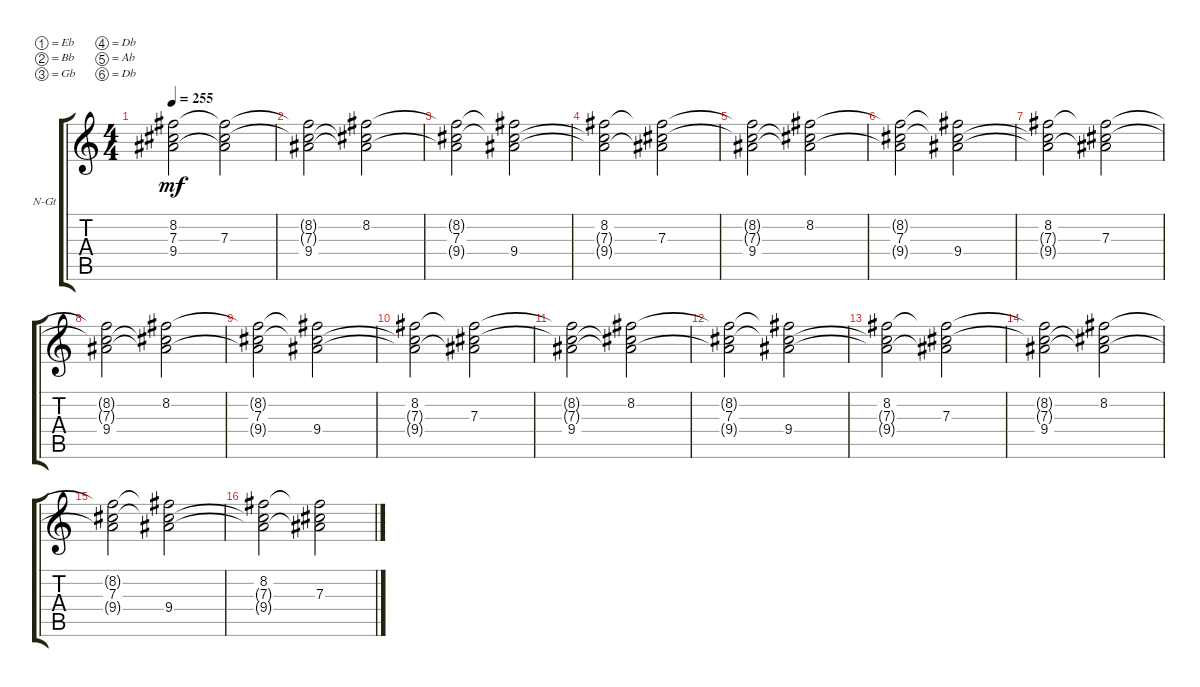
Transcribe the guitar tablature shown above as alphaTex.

\bracketExtendMode groupsimilarinstruments
\firstSystemTrackNameOrientation horizontal
\otherSystemsTrackNameOrientation horizontal
\track ("Guitar Two" "N-Gt") {instrument acousticguitarnylon}
\staff {score tabs}
\tuning (Eb4 Bb3 Gb3 Db3 Ab2 Db2)
\ts (4 4)
\tempo 255
\clef g2
\ks c
(8.2 9.4{t} 7.3{t}).2{dy mf} (7.3 9.4{t} 8.2{t}).2 |
(9.4 7.3{t} 8.2{t}).2 (8.2 9.4{t} 7.3{t}).2 |
(7.3 9.4{t} 8.2{t}).2 (9.4 7.3{t} 8.2{t}).2 |
(8.2 9.4{t} 7.3{t}).2 (7.3 9.4{t} 8.2{t}).2 |
(9.4 7.3{t} 8.2{t}).2 (8.2 9.4{t} 7.3{t}).2 |
(7.3 9.4{t} 8.2{t}).2 (9.4 7.3{t} 8.2{t}).2 |
(8.2 9.4{t} 7.3{t}).2 (7.3 9.4{t} 8.2{t}).2 |
(9.4 7.3{t} 8.2{t}).2 (8.2 9.4{t} 7.3{t}).2 |
(7.3 9.4{t} 8.2{t}).2 (9.4 7.3{t} 8.2{t}).2 |
(8.2 9.4{t} 7.3{t}).2 (7.3 9.4{t} 8.2{t}).2 |
(9.4 7.3{t} 8.2{t}).2 (8.2 9.4{t} 7.3{t}).2 |
(7.3 9.4{t} 8.2{t}).2 (9.4 7.3{t} 8.2{t}).2 |
(8.2 9.4{t} 7.3{t}).2 (7.3 9.4{t} 8.2{t}).2 |
(9.4 7.3{t} 8.2{t}).2 (8.2 9.4{t} 7.3{t}).2 |
(7.3 9.4{t} 8.2{t}).2 (9.4 7.3{t} 8.2{t}).2 |
(8.2 9.4{t} 7.3{t}).2 (7.3 9.4{t} 8.2{t}).2
